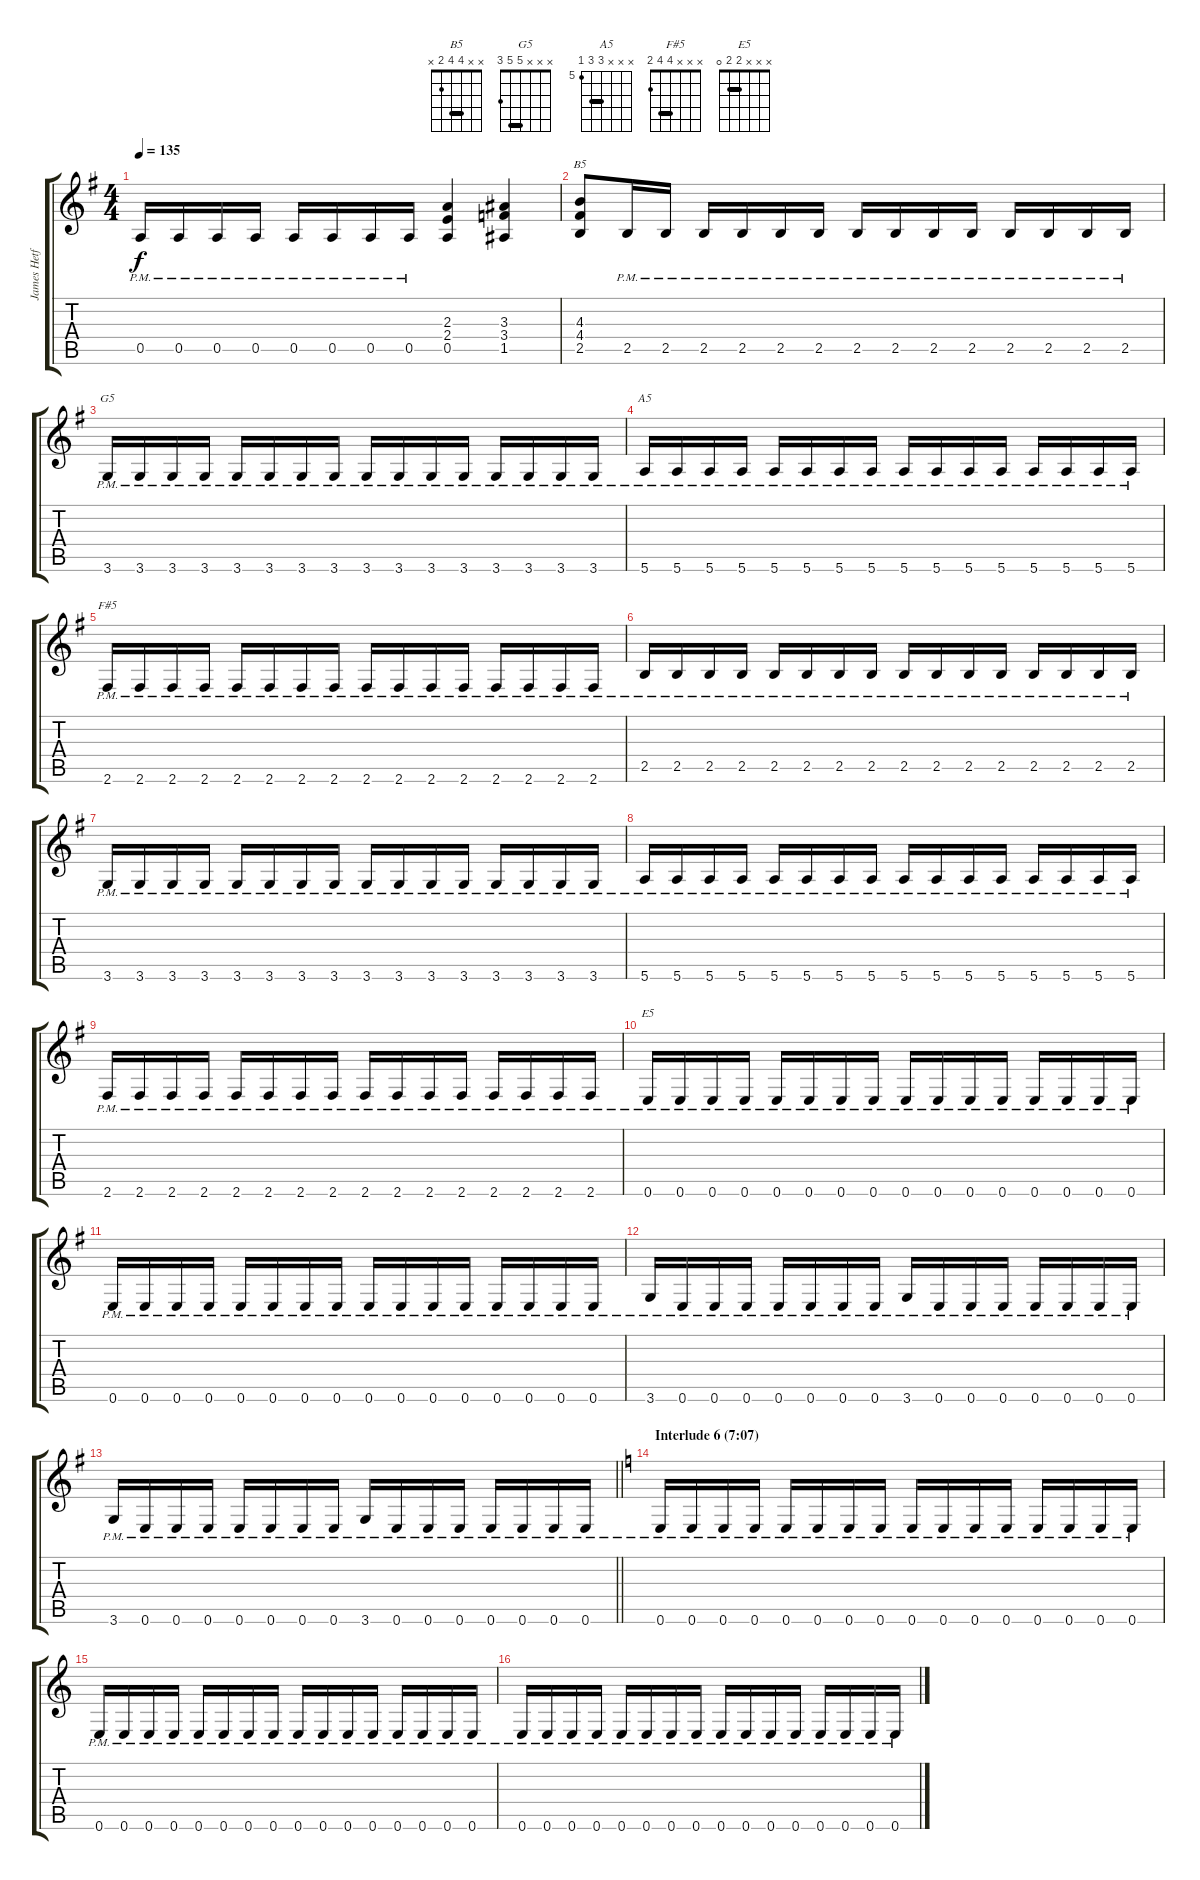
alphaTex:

\track ("James Hetfield Rhythm Gtr." "James Hetf") {instrument electricguitarclean}
\staff {score tabs}
\tuning (E4 B3 G3 D3 A2 E2) {hide}
\chord ("B5" x x 4 4 2 x) {barre 4}
\chord ("G5" x x x 5 5 3) {barre 5}
\chord ("A5" x x x 7 7 5) {firstfret 5 barre 7}
\chord ("F#5" x x x 4 4 2) {barre 4}
\chord ("E5" x x x 2 2 0) {barre 2}
\ts (4 4)
\tempo 135
\clef g2
\ks eminor
0.5{pm}.16{dy f} 0.5{pm}.16 0.5{pm}.16 0.5{pm}.16 0.5{pm}.16 0.5{pm}.16 0.5{pm}.16 0.5{pm}.16 (2.3 2.4 0.5).4 (3.3 3.4 1.5).4 |
(4.3 4.4 2.5).8{ch "B5"} 2.5{pm}.16 2.5{pm}.16 2.5{pm}.16 2.5{pm}.16 2.5{pm}.16 2.5{pm}.16 2.5{pm}.16 2.5{pm}.16 2.5{pm}.16 2.5{pm}.16 2.5{pm}.16 2.5{pm}.16 2.5{pm}.16 2.5{pm}.16 |
3.6{pm}.16{ch "G5"} 3.6{pm}.16 3.6{pm}.16 3.6{pm}.16 3.6{pm}.16 3.6{pm}.16 3.6{pm}.16 3.6{pm}.16 3.6{pm}.16 3.6{pm}.16 3.6{pm}.16 3.6{pm}.16 3.6{pm}.16 3.6{pm}.16 3.6{pm}.16 3.6{pm}.16 |
5.6{pm}.16{ch "A5"} 5.6{pm}.16 5.6{pm}.16 5.6{pm}.16 5.6{pm}.16 5.6{pm}.16 5.6{pm}.16 5.6{pm}.16 5.6{pm}.16 5.6{pm}.16 5.6{pm}.16 5.6{pm}.16 5.6{pm}.16 5.6{pm}.16 5.6{pm}.16 5.6{pm}.16 |
2.6{pm}.16{ch "F#5"} 2.6{pm}.16 2.6{pm}.16 2.6{pm}.16 2.6{pm}.16 2.6{pm}.16 2.6{pm}.16 2.6{pm}.16 2.6{pm}.16 2.6{pm}.16 2.6{pm}.16 2.6{pm}.16 2.6{pm}.16 2.6{pm}.16 2.6{pm}.16 2.6{pm}.16 |
2.5{pm}.16 2.5{pm}.16 2.5{pm}.16 2.5{pm}.16 2.5{pm}.16 2.5{pm}.16 2.5{pm}.16 2.5{pm}.16 2.5{pm}.16 2.5{pm}.16 2.5{pm}.16 2.5{pm}.16 2.5{pm}.16 2.5{pm}.16 2.5{pm}.16 2.5{pm}.16 |
3.6{pm}.16 3.6{pm}.16 3.6{pm}.16 3.6{pm}.16 3.6{pm}.16 3.6{pm}.16 3.6{pm}.16 3.6{pm}.16 3.6{pm}.16 3.6{pm}.16 3.6{pm}.16 3.6{pm}.16 3.6{pm}.16 3.6{pm}.16 3.6{pm}.16 3.6{pm}.16 |
5.6{pm}.16 5.6{pm}.16 5.6{pm}.16 5.6{pm}.16 5.6{pm}.16 5.6{pm}.16 5.6{pm}.16 5.6{pm}.16 5.6{pm}.16 5.6{pm}.16 5.6{pm}.16 5.6{pm}.16 5.6{pm}.16 5.6{pm}.16 5.6{pm}.16 5.6{pm}.16 |
2.6{pm}.16 2.6{pm}.16 2.6{pm}.16 2.6{pm}.16 2.6{pm}.16 2.6{pm}.16 2.6{pm}.16 2.6{pm}.16 2.6{pm}.16 2.6{pm}.16 2.6{pm}.16 2.6{pm}.16 2.6{pm}.16 2.6{pm}.16 2.6{pm}.16 2.6{pm}.16 |
0.6{pm}.16{ch "E5"} 0.6{pm}.16 0.6{pm}.16 0.6{pm}.16 0.6{pm}.16 0.6{pm}.16 0.6{pm}.16 0.6{pm}.16 0.6{pm}.16 0.6{pm}.16 0.6{pm}.16 0.6{pm}.16 0.6{pm}.16 0.6{pm}.16 0.6{pm}.16 0.6{pm}.16 |
0.6{pm}.16 0.6{pm}.16 0.6{pm}.16 0.6{pm}.16 0.6{pm}.16 0.6{pm}.16 0.6{pm}.16 0.6{pm}.16 0.6{pm}.16 0.6{pm}.16 0.6{pm}.16 0.6{pm}.16 0.6{pm}.16 0.6{pm}.16 0.6{pm}.16 0.6{pm}.16 |
3.6{pm}.16 0.6{pm}.16 0.6{pm}.16 0.6{pm}.16 0.6{pm}.16 0.6{pm}.16 0.6{pm}.16 0.6{pm}.16 3.6{pm}.16 0.6{pm}.16 0.6{pm}.16 0.6{pm}.16 0.6{pm}.16 0.6{pm}.16 0.6{pm}.16 0.6{pm}.16 |
\barLineRight lightlight
3.6{pm}.16 0.6{pm}.16 0.6{pm}.16 0.6{pm}.16 0.6{pm}.16 0.6{pm}.16 0.6{pm}.16 0.6{pm}.16 3.6{pm}.16 0.6{pm}.16 0.6{pm}.16 0.6{pm}.16 0.6{pm}.16 0.6{pm}.16 0.6{pm}.16 0.6{pm}.16 |
\section ("" "Interlude 6 (7:07)")
\ks aminor
0.6{pm}.16 0.6{pm}.16 0.6{pm}.16 0.6{pm}.16 0.6{pm}.16 0.6{pm}.16 0.6{pm}.16 0.6{pm}.16 0.6{pm}.16 0.6{pm}.16 0.6{pm}.16 0.6{pm}.16 0.6{pm}.16 0.6{pm}.16 0.6{pm}.16 0.6{pm}.16 |
0.6{pm}.16 0.6{pm}.16 0.6{pm}.16 0.6{pm}.16 0.6{pm}.16 0.6{pm}.16 0.6{pm}.16 0.6{pm}.16 0.6{pm}.16 0.6{pm}.16 0.6{pm}.16 0.6{pm}.16 0.6{pm}.16 0.6{pm}.16 0.6{pm}.16 0.6{pm}.16 |
0.6{pm}.16 0.6{pm}.16 0.6{pm}.16 0.6{pm}.16 0.6{pm}.16 0.6{pm}.16 0.6{pm}.16 0.6{pm}.16 0.6{pm}.16 0.6{pm}.16 0.6{pm}.16 0.6{pm}.16 0.6{pm}.16 0.6{pm}.16 0.6{pm}.16 0.6{pm}.16
